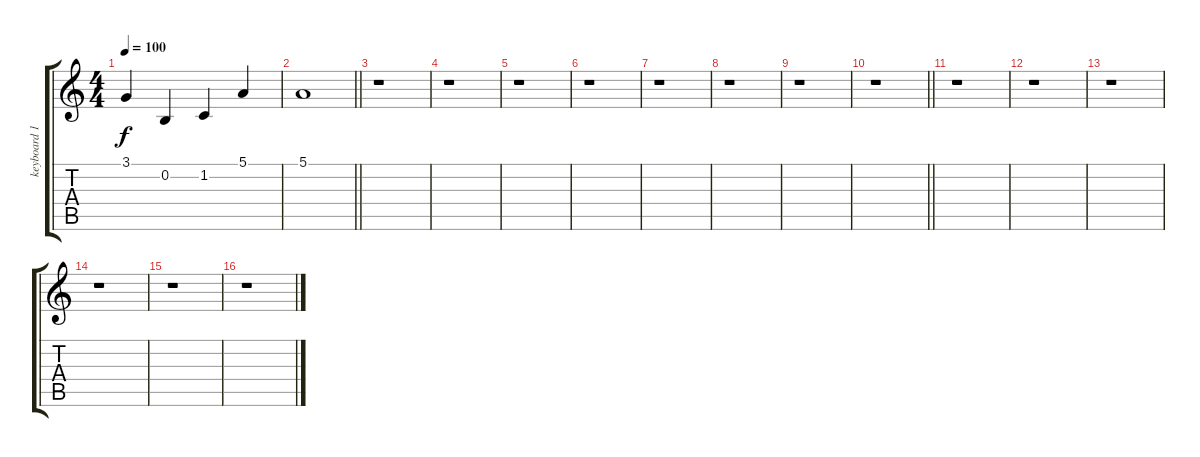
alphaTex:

\track ("keyboard 1" "keyboard 1") {instrument acousticgrandpiano}
\staff {score tabs}
\tuning (E4 B3 G3 D3 A2 E2) {hide}
\ts (4 4)
\tempo 100
\clef g2
\ks c
3.1.4{dy f} 0.2.4 1.2.4 5.1.4 |
\barLineRight lightlight
5.1.1 |
r.1 |
r.1 |
r.1 |
r.1 |
r.1 |
r.1 |
r.1 |
\barLineRight lightlight
r.1 |
r.1 |
r.1 |
r.1 |
r.1 |
r.1 |
r.1
